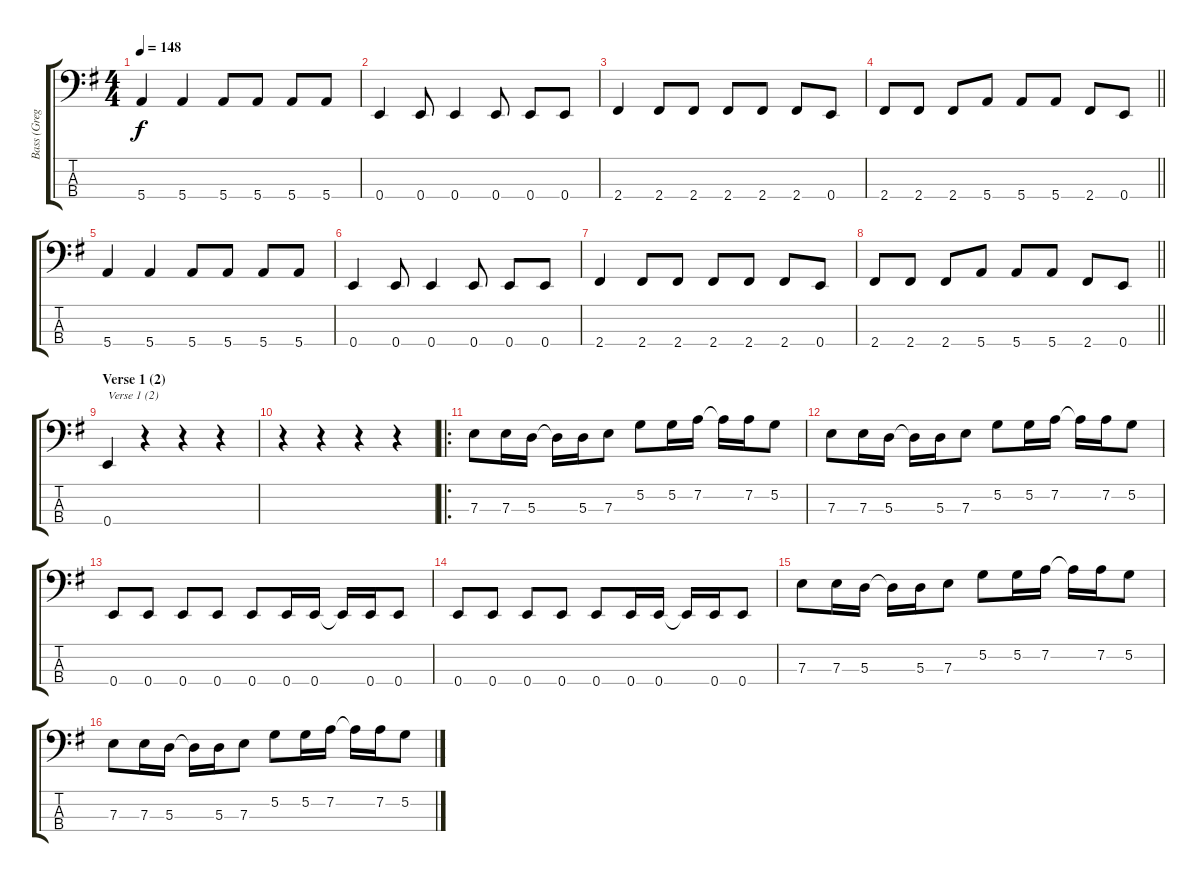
\track ("Bass (Greg K)" "Bass (Greg") {instrument electricbassfinger}
\staff {score tabs}
\tuning (G2 D2 A1 E1) {hide}
\ts (4 4)
\tempo 148
\clef f4
\ks g
5.4.4{dy f} 5.4.4 5.4.8 5.4.8 5.4.8 5.4.8 |
0.4.4 0.4.8 0.4.4 0.4.8 0.4.8 0.4.8 |
2.4.4 2.4.8 2.4.8 2.4.8 2.4.8 2.4.8 0.4.8 |
\barLineRight lightlight
2.4.8 2.4.8 2.4.8 5.4.8 5.4.8 5.4.8 2.4.8 0.4.8 |
5.4.4 5.4.4 5.4.8 5.4.8 5.4.8 5.4.8 |
0.4.4 0.4.8 0.4.4 0.4.8 0.4.8 0.4.8 |
2.4.4 2.4.8 2.4.8 2.4.8 2.4.8 2.4.8 0.4.8 |
\barLineRight lightlight
2.4.8 2.4.8 2.4.8 5.4.8 5.4.8 5.4.8 2.4.8 0.4.8 |
\section ("" "Verse 1 (2)")
0.4.4{txt "Verse 1 (2)"} r.4 r.4 r.4 |
r.4 r.4 r.4 r.4 |
\ro
7.3.8 7.3.16 5.3.16 5.3{t}.16 5.3.16 7.3.8 5.2.8 5.2.16 7.2.16 7.2{t}.16 7.2.16 5.2.8 |
7.3.8 7.3.16 5.3.16 5.3{t}.16 5.3.16 7.3.8 5.2.8 5.2.16 7.2.16 7.2{t}.16 7.2.16 5.2.8 |
0.4.8 0.4.8 0.4.8 0.4.8 0.4.8 0.4.16 0.4.16 0.4{t}.16 0.4.16 0.4.8 |
0.4.8 0.4.8 0.4.8 0.4.8 0.4.8 0.4.16 0.4.16 0.4{t}.16 0.4.16 0.4.8 |
7.3.8 7.3.16 5.3.16 5.3{t}.16 5.3.16 7.3.8 5.2.8 5.2.16 7.2.16 7.2{t}.16 7.2.16 5.2.8 |
7.3.8 7.3.16 5.3.16 5.3{t}.16 5.3.16 7.3.8 5.2.8 5.2.16 7.2.16 7.2{t}.16 7.2.16 5.2.8
